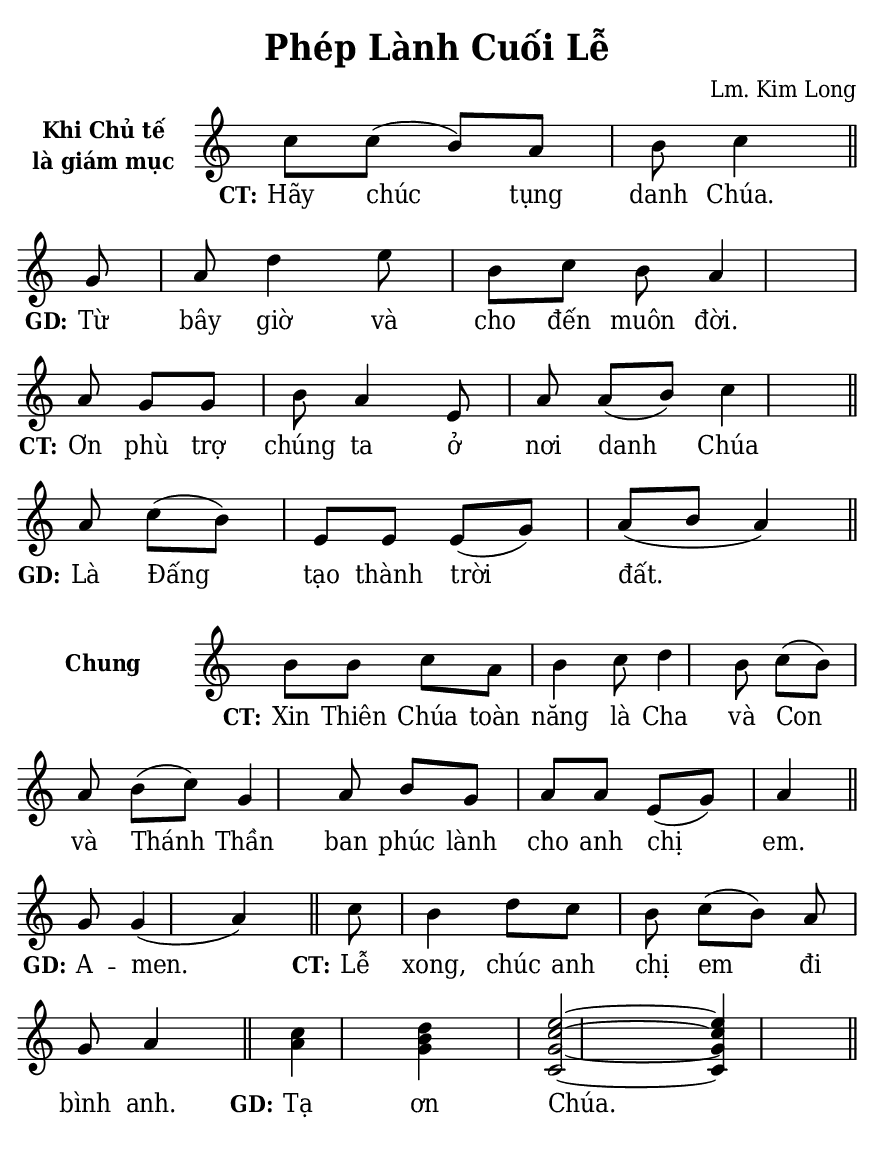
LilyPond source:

% Cài đặt chung
\version "2.22.1"
\include "english.ly"

\header {
  title = "Phép Lành Cuối Lễ"
  composer = "Lm. Kim Long"
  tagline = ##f
}

% Nhạc
nhacMauMot = \relative c'' {
  c8 c (b) a b c4 \bar "||" \break
  g8 a d4 e8 b c b a4 \bar "|" \break
  
  a8 g g b a4 e8 a a ([b]) c4 \bar "||"
  a8 c ([b]) e, e e ([g]) a ([b] a4) \bar "||"
}

nhacMauHai = \relative c'' {
  b8 b c a b4 c8 d4 b8 c ([b]) a b ([c]) g4
  a8 b g a a e ([g]) a4 \bar "||" \break
  g8 g4 ([a]) \bar "||"
  
  c8 b4 d8 c b c ([b]) a g a4 \bar "||"
  <c a>4 <d b g> \bar "|"
  <e c g c,>2 ~ <e c g c,>4 \bar "||"
}

% Lời
loiMauMot = \lyricmode {
  \set stanza = "CT:"
  Hãy chúc tụng danh Chúa.
  \set stanza = " GD:"
  Từ bây giờ và cho đến muôn đời.
  \set stanza = "CT:"
  Ơn phù trợ chúng ta ở nơi danh Chúa
  \set stanza = "GD:"
  Là Đấng tạo thành trời đất.
}

loiMauHai = \lyricmode {
  \set stanza = "CT:"
  Xin Thiên Chúa toàn năng là Cha và Con
  và Thánh Thần ban phúc lành cho anh chị em.
  \set stanza = "GD:"
  A -- men.
  \set stanza = "CT:"
  Lễ xong, chúc anh chị em đi bình anh.
  \set stanza = "GD:"
  Tạ ơn Chúa.
}

% Dàn trang
\paper {
  #(set-paper-size "a5")
  top-margin = 3\mm
  bottom-margin = 3\mm
  left-margin = 3\mm
  right-margin = 3\mm
  indent = #0
  #(define fonts
	 (make-pango-font-tree "Deja Vu Serif Condensed"
	 		       "Deja Vu Serif Condensed"
			       "Deja Vu Serif Condensed"
			       (/ 20 20)))
  print-page-number = ##f
}

TongNhip = {
  \key c \major \time 2/4
  \set Timing.beamExceptions = #'()
  \set Timing.baseMoment = #(ly:make-moment 1/4)
}

\score {
  <<
    \new Staff \with {
      instrumentName = \markup {
        \column {
          \center-align {
            \line { \bold "Khi Chủ tế" }
            \line { \bold "là giám mục" }
          }
        }
      }
    } <<
        \clef treble
        \new Voice = beSop {
          \TongNhip \nhacMauMot
        }
      \new Lyrics \lyricsto beSop \loiMauMot
    >>
  >>
  \layout {
    indent = 30
    \override Staff.TimeSignature.transparent = ##t
    \override Lyrics.LyricSpace.minimum-distance = #1
    \override Score.BarNumber.break-visibility = ##(#f #f #f)
    \override Score.SpacingSpanner.uniform-stretching = ##t
    \set Score.defaultBarType = ""
    \set Score.barAlways = ##t
    ragged-last = ##f
  }
}

\score {
  <<
    \new Staff \with {
      instrumentName = \markup { \bold "Chung" }} <<
        \clef treble
        \new Voice = beSop {
          \TongNhip \nhacMauHai
        }
      \new Lyrics \lyricsto beSop \loiMauHai
    >>
  >>
  \layout {
    indent = 30
    \override Staff.TimeSignature.transparent = ##t
    \override Lyrics.LyricSpace.minimum-distance = #1
    \override Score.BarNumber.break-visibility = ##(#f #f #f)
    \override Score.SpacingSpanner.uniform-stretching = ##t
    \override LyricHyphen.minimum-distance = #2
    \set Score.defaultBarType = ""
    \set Score.barAlways = ##t
    ragged-last = ##f
  }
}
